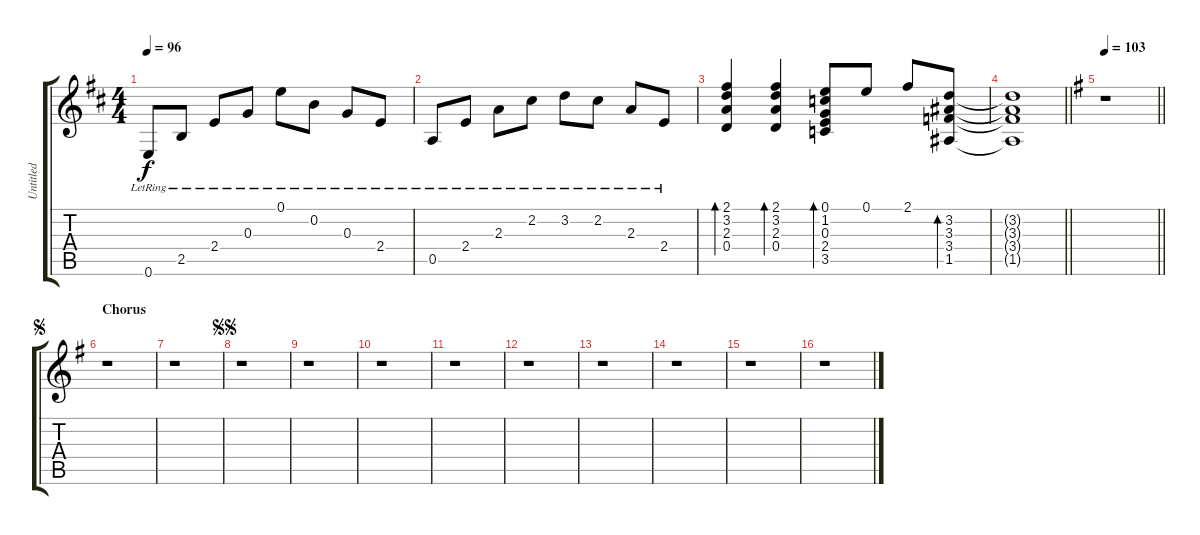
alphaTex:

\track ("Untitled" "Untitled") {instrument acousticguitarsteel}
\staff {score tabs}
\tuning (E4 B3 G3 D3 A2 E2) {hide}
\ts (4 4)
\tempo 96
\clef g2
\ks d
0.6{lr}.8{dy f} 2.5{lr}.8 2.4{lr}.8 0.3{lr}.8 0.1{lr}.8 0.2{lr}.8 0.3{lr}.8 2.4{lr}.8 |
0.5{lr}.8 2.4{lr}.8 2.3{lr}.8 2.2{lr}.8 3.2{lr}.8 2.2{lr}.8 2.3{lr}.8 2.4{lr}.8 |
(2.1 3.2 2.3 0.4).4{bd 30} (2.1 3.2 2.3 0.4).4{bd 30} (0.1 1.2 0.3 2.4 3.5).8{bd 30} 0.1.8 2.1.8 (3.2 3.3 3.4 1.5).8{bd 30} |
\barLineRight lightlight
(3.2{t} 3.3{t} 3.4{t} 1.5{t}).1 |
\tempo 103
\barLineRight lightlight
\ks g
r.1 |
\section ("" "Chorus")
\jump segno
r.1 |
r.1 |
\jump segnosegno
r.1 |
r.1 |
r.1 |
r.1 |
r.1 |
r.1 |
r.1 |
r.1 |
r.1
